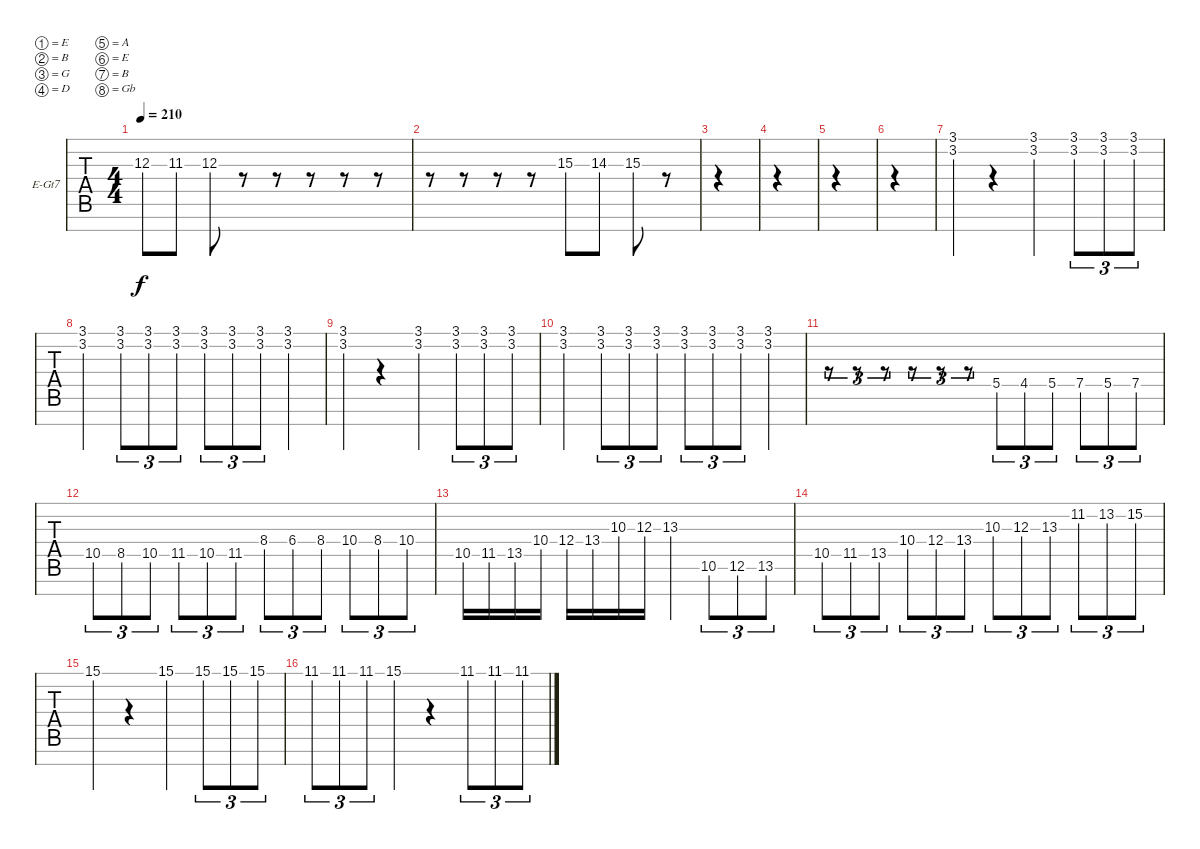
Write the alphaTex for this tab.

\bracketExtendMode groupsimilarinstruments
\firstSystemTrackNameOrientation horizontal
\otherSystemsTrackNameOrientation horizontal
\track ("Äîðîæêà 3" "E-Gt7") {instrument distortionguitar}
\staff {tabs}
\tuning (E4 B3 G3 D3 A2 E2 B1 Gb1)
\ts (4 4)
\tempo 210
\clef g2
\ks c
12.3.8{dy f} 11.3.8 12.3.8 r.8 r.8 r.8 r.8 r.8 |
r.8 r.8 r.8 r.8 15.3.8 14.3.8 15.3.8 r.8 |
|
|
|
|
(3.1 3.2).4 r.4 (3.1 3.2).4 (3.1 3.2).8{tu (3 2)} (3.1 3.2).8{tu (3 2)} (3.1 3.2).8{tu (3 2)} |
(3.1 3.2).4 (3.1 3.2).8{tu (3 2)} (3.1 3.2).8{tu (3 2)} (3.1 3.2).8{tu (3 2)} (3.1 3.2).8{tu (3 2)} (3.1 3.2).8{tu (3 2)} (3.1 3.2).8{tu (3 2)} (3.1 3.2).4 |
(3.1 3.2).4 r.4 (3.1 3.2).4 (3.1 3.2).8{tu (3 2)} (3.1 3.2).8{tu (3 2)} (3.1 3.2).8{tu (3 2)} |
(3.1 3.2).4 (3.1 3.2).8{tu (3 2)} (3.1 3.2).8{tu (3 2)} (3.1 3.2).8{tu (3 2)} (3.1 3.2).8{tu (3 2)} (3.1 3.2).8{tu (3 2)} (3.1 3.2).8{tu (3 2)} (3.1 3.2).4 |
r.8{tu (3 2)} r.8{tu (3 2)} r.8{tu (3 2)} r.8{tu (3 2)} r.8{tu (3 2)} r.8{tu (3 2)} 5.5.8{tu (3 2)} 4.5.8{tu (3 2)} 5.5.8{tu (3 2)} 7.5.8{tu (3 2)} 5.5.8{tu (3 2)} 7.5.8{tu (3 2)} |
10.5.8{tu (3 2)} 8.5.8{tu (3 2)} 10.5.8{tu (3 2)} 11.5.8{tu (3 2)} 10.5.8{tu (3 2)} 11.5.8{tu (3 2)} 8.4.8{tu (3 2)} 6.4.8{tu (3 2)} 8.4.8{tu (3 2)} 10.4.8{tu (3 2)} 8.4.8{tu (3 2)} 10.4.8{tu (3 2)} |
10.5.16 11.5.16 13.5.16 10.4.16 12.4.16 13.4.16 10.3.16 12.3.16 13.3.4 10.6.8{tu (3 2)} 12.6.8{tu (3 2)} 13.6.8{tu (3 2)} |
10.5.8{tu (3 2)} 11.5.8{tu (3 2)} 13.5.8{tu (3 2)} 10.4.8{tu (3 2)} 12.4.8{tu (3 2)} 13.4.8{tu (3 2)} 10.3.8{tu (3 2)} 12.3.8{tu (3 2)} 13.3.8{tu (3 2)} 11.2.8{tu (3 2)} 13.2.8{tu (3 2)} 15.2.8{tu (3 2)} |
15.1.4 r.4 15.1.4 15.1.8{tu (3 2)} 15.1.8{tu (3 2)} 15.1.8{tu (3 2)} |
11.1.8{tu (3 2)} 11.1.8{tu (3 2)} 11.1.8{tu (3 2)} 15.1.4 r.4 11.1.8{tu (3 2)} 11.1.8{tu (3 2)} 11.1.8{tu (3 2)}
